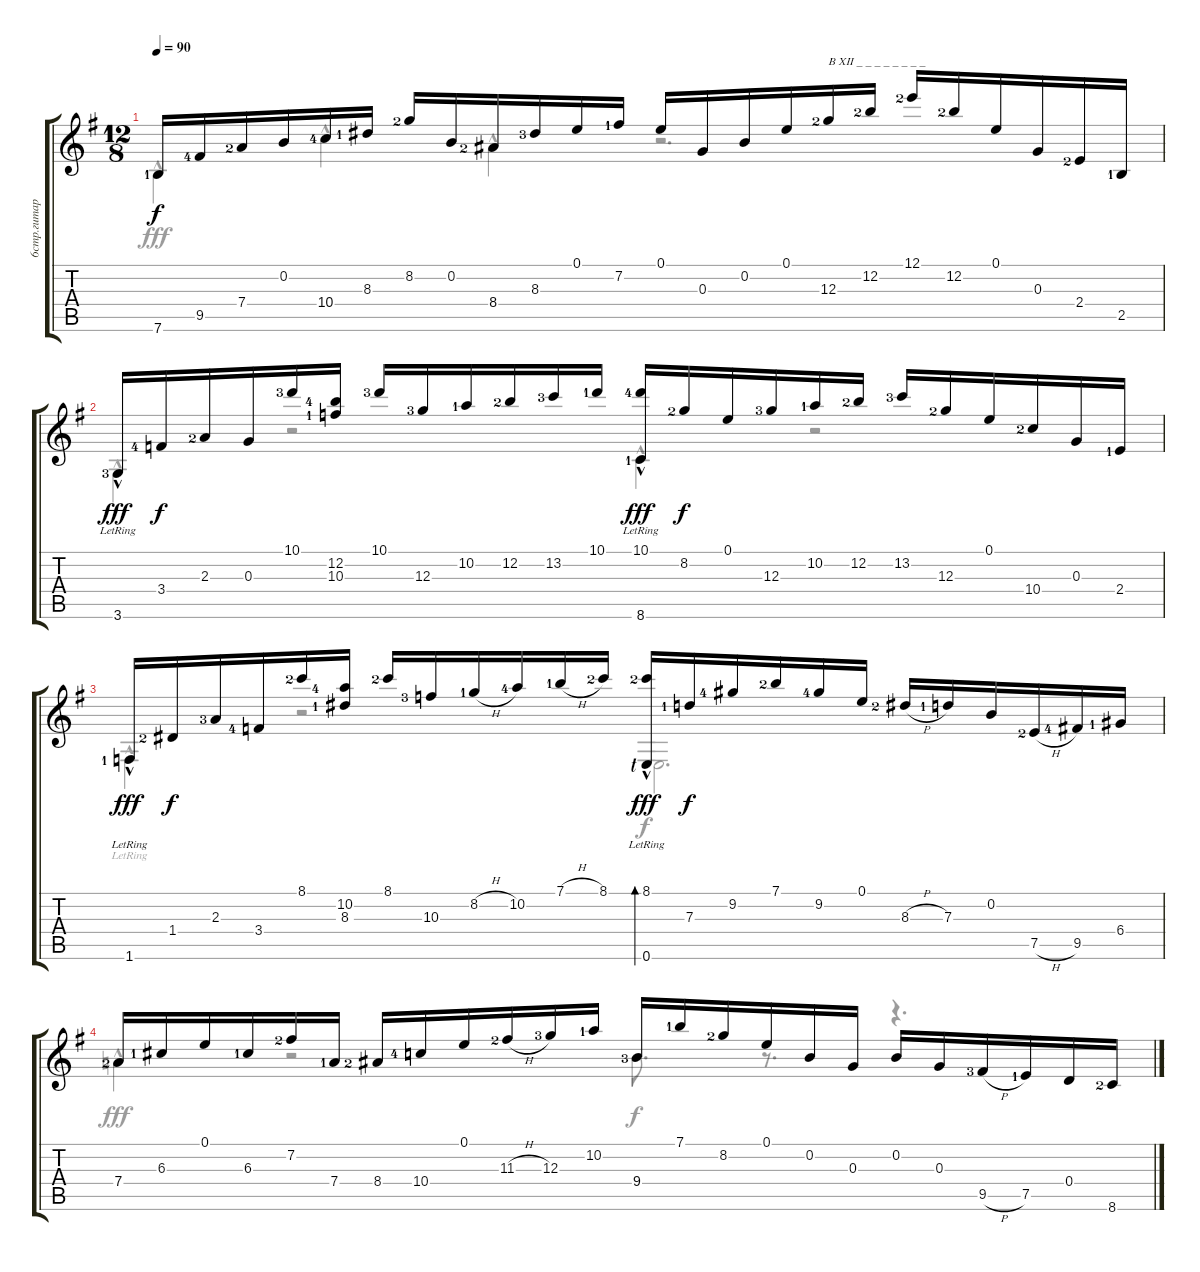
\track ("6стр.гитара " "6стр.гитар") {instrument acousticguitarnylon}
\staff {score tabs}
\tuning (E4 B3 G3 D3 A2 E2) {hide}
\voice
\ts (12 8)
\tempo 90
\clef g2
\ks eminor
7.6{lf 2}.16{dy f} 9.5{lf 5}.16 7.4{lf 3}.16 0.2.16 10.4{lf 5}.16 8.3{lf 2}.16 8.2{lf 3}.16 0.2.16 8.4{lf 3}.16 8.3{lf 4}.16 0.1.16 7.2{lf 2}.16 0.1.16 0.3.16 0.2.16 0.1.16 12.3{lf 3}.16{txt "B XII _ _ _ _ _ _ _ _"} 12.2{lf 3}.16 12.1{lf 3}.16 12.2{lf 3}.16 0.1.16 0.3.16 2.4{lf 3}.16 2.5{lf 2}.16 |
3.6{hac lr lf 4}.16{dy fff} 3.4{lf 5}.16{dy f} 2.3{lf 3}.16 0.3.16 10.1{lf 4}.16 (12.2{lf 5} 10.3{lf 2}).16 10.1{lf 4}.16 12.3{lf 4}.16 10.2{lf 2}.16 12.2{lf 3}.16 13.2{lf 4}.16 10.1{lf 2}.16 (10.1{lf 5} 8.6{hac lr lf 2}).16{dy fff} 8.2{lf 3}.16{dy f} 0.1.16 12.3{lf 4}.16 10.2{lf 2}.16 12.2{lf 3}.16 13.2{lf 4}.16 12.3{lf 3}.16 0.1.16 10.4{lf 3}.16 0.3.16 2.4{lf 2}.16 |
1.6{hac lr lf 2}.16{dy fff} 1.4{lf 3}.16{dy f} 2.3{lf 4}.16 3.4{lf 5}.16 8.1{lf 3}.16 (10.2{lf 5} 8.3{lf 2}).16 8.1{lf 3}.16 10.3{lf 4}.16 8.2{h lf 2}.16 10.2{lf 5}.16 7.1{h lf 2}.16 8.1{lf 3}.16 (8.1{lf 3} 0.6{hac lr lf 1}).16{bd 480 dy fff} 7.3{lf 2}.16{dy f} 9.2{lf 5}.16 7.1{lf 3}.16 9.2{lf 5}.16 0.1.16 8.3{h lf 3}.16 7.3{lf 2}.16 0.2.16 7.5{h lf 3}.16 9.5{lf 5}.16 6.4{lf 2}.16 |
7.4{lf 3}.16 6.3{lf 2}.16 0.1.16 6.3{lf 2}.16 7.2{lf 3}.16 7.4{lf 2}.16 8.4{lf 3}.16 10.4{lf 5}.16 0.1.16 11.3{h lf 3}.16 12.3{lf 4}.16 10.2{lf 2}.16 9.4{lf 4}.16 7.1{lf 2}.16 8.2{lf 3}.16 0.1.16 0.2.16 0.3.16 0.2.16 0.3.16 9.5{h lf 4}.16 7.5{lf 2}.16 0.4.16 8.6{lf 3}.16
\voice
\clef g2
\ottava regular
\simile none
\ks eminor
7.6{hac}.4{dy fff} 10.4{hac}.4 8.4{hac}.4 r.2{d} |
3.6{hac}.4 r.2 8.6{hac}.4 r.2 |
1.6{hac lr}.4 r.2 0.6.2{d dy f} |
7.4{hac}.4{dy fff} r.2 9.4.8{d dy f} r.8{d} r.4{d}
